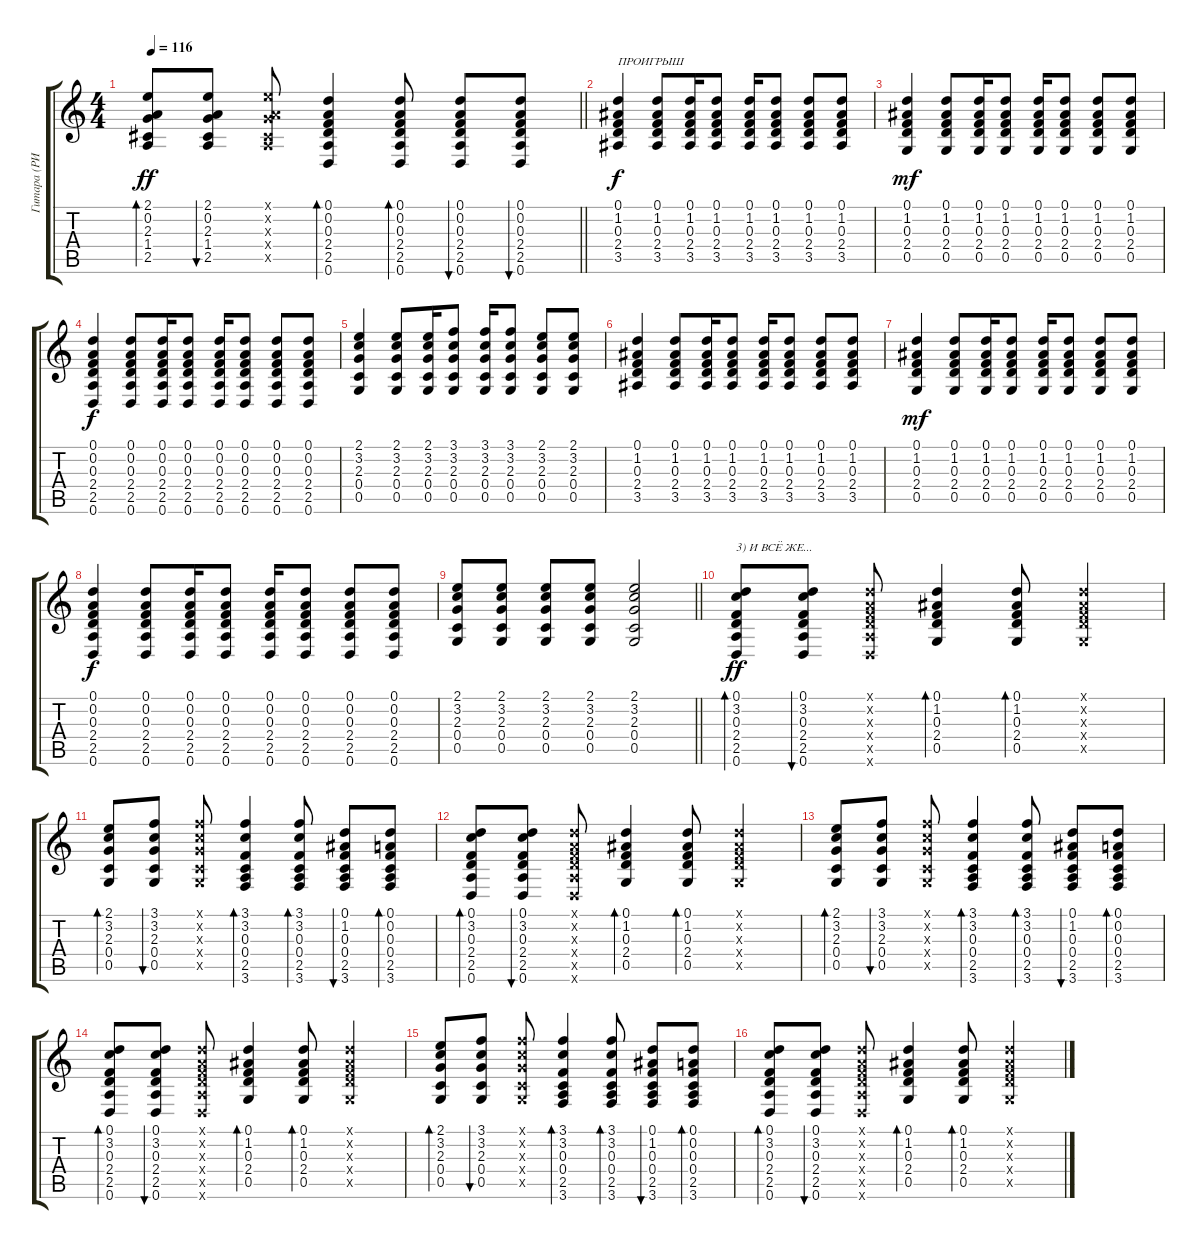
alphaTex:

\track ("Гитара (РИТМ)" "Гитара (РИ") {instrument acousticguitarsteel}
\staff {score tabs}
\tuning (D4 A3 F3 C3 G2 D2) {hide}
\ts (4 4)
\tempo 116
\clef g2
\barLineRight lightlight
\ks c
(2.1 0.2 2.3 1.4 2.5).8{bd 30 dy ff} (2.1 0.2 2.3 1.4 2.5).8{bu 60} (2.1{x} 0.2{x} 2.3{x} 1.4{x} 2.5{x}).8 (0.1 0.2 0.3 2.4 2.5 0.6).4{bd 30} (0.1 0.2 0.3 2.4 2.5 0.6).8{bd 30} (0.1 0.2 0.3 2.4 2.5 0.6).8{bu 60} (0.1 0.2 0.3 2.4 2.5 0.6).8{bu 60} |
(0.1 1.2 0.3 2.4 3.5).4{txt "ПРОИГРЫШ" dy f} (0.1 1.2 0.3 2.4 3.5).8 (0.1 1.2 0.3 2.4 3.5).16 (0.1 1.2 0.3 2.4 3.5).8 (0.1 1.2 0.3 2.4 3.5).16 (0.1 1.2 0.3 2.4 3.5).8 (0.1 1.2 0.3 2.4 3.5).8 (0.1 1.2 0.3 2.4 3.5).8 |
(0.1 1.2 0.3 2.4 0.5).4{dy mf} (0.1 1.2 0.3 2.4 0.5).8 (0.1 1.2 0.3 2.4 0.5).16 (0.1 1.2 0.3 2.4 0.5).8 (0.1 1.2 0.3 2.4 0.5).16 (0.1 1.2 0.3 2.4 0.5).8 (0.1 1.2 0.3 2.4 0.5).8 (0.1 1.2 0.3 2.4 0.5).8 |
(0.1 0.2 0.3 2.4 2.5 0.6).4{dy f} (0.1 0.2 0.3 2.4 2.5 0.6).8 (0.1 0.2 0.3 2.4 2.5 0.6).16 (0.1 0.2 0.3 2.4 2.5 0.6).8 (0.1 0.2 0.3 2.4 2.5 0.6).16 (0.1 0.2 0.3 2.4 2.5 0.6).8 (0.1 0.2 0.3 2.4 2.5 0.6).8 (0.1 0.2 0.3 2.4 2.5 0.6).8 |
(2.1 3.2 2.3 0.4 0.5).4 (2.1 3.2 2.3 0.4 0.5).8 (2.1 3.2 2.3 0.4 0.5).16 (3.1 3.2 2.3 0.4 0.5).8 (3.1 3.2 2.3 0.4 0.5).16 (3.1 3.2 2.3 0.4 0.5).8 (2.1 3.2 2.3 0.4 0.5).8 (2.1 3.2 2.3 0.4 0.5).8 |
(0.1 1.2 0.3 2.4 3.5).4 (0.1 1.2 0.3 2.4 3.5).8 (0.1 1.2 0.3 2.4 3.5).16 (0.1 1.2 0.3 2.4 3.5).8 (0.1 1.2 0.3 2.4 3.5).16 (0.1 1.2 0.3 2.4 3.5).8 (0.1 1.2 0.3 2.4 3.5).8 (0.1 1.2 0.3 2.4 3.5).8 |
(0.1 1.2 0.3 2.4 0.5).4{dy mf} (0.1 1.2 0.3 2.4 0.5).8 (0.1 1.2 0.3 2.4 0.5).16 (0.1 1.2 0.3 2.4 0.5).8 (0.1 1.2 0.3 2.4 0.5).16 (0.1 1.2 0.3 2.4 0.5).8 (0.1 1.2 0.3 2.4 0.5).8 (0.1 1.2 0.3 2.4 0.5).8 |
(0.1 0.2 0.3 2.4 2.5 0.6).4{dy f} (0.1 0.2 0.3 2.4 2.5 0.6).8 (0.1 0.2 0.3 2.4 2.5 0.6).16 (0.1 0.2 0.3 2.4 2.5 0.6).8 (0.1 0.2 0.3 2.4 2.5 0.6).16 (0.1 0.2 0.3 2.4 2.5 0.6).8 (0.1 0.2 0.3 2.4 2.5 0.6).8 (0.1 0.2 0.3 2.4 2.5 0.6).8 |
\barLineRight lightlight
(2.1 3.2 2.3 0.4 0.5).8 (2.1 3.2 2.3 0.4 0.5).8 (2.1 3.2 2.3 0.4 0.5).8 (2.1 3.2 2.3 0.4 0.5).8 (2.1 3.2 2.3 0.4 0.5).2 |
(0.1 3.2 0.3 2.4 2.5 0.6).8{bd 30 txt "3) И ВСЁ ЖЕ..." dy ff} (0.1 3.2 0.3 2.4 2.5 0.6).8{bu 60} (0.1{x} 0.2{x} 0.3{x} 2.4{x} 2.5{x} 0.6{x}).8 (0.1 1.2 0.3 2.4 0.5).4{bd 30} (0.1 1.2 0.3 2.4 0.5).8{bd 30} (0.1{x} 1.2{x} 0.3{x} 2.4{x} 0.5{x}).4 |
(2.1 3.2 2.3 0.4 0.5).8{bd 30} (3.1 3.2 2.3 0.4 0.5).8{bu 30} (3.1{x} 3.2{x} 2.3{x} 0.4{x} 0.5{x}).8 (3.1 3.2 0.3 0.4 2.5 3.6).4{bd 30} (3.1 3.2 0.3 0.4 2.5 3.6).8{bd 30} (0.1 1.2 0.3 0.4 2.5 3.6).8{bu 30} (0.1 0.2 0.3 0.4 2.5 3.6).8{bd 30} |
(0.1 3.2 0.3 2.4 2.5 0.6).8{bd 30} (0.1 3.2 0.3 2.4 2.5 0.6).8{bu 60} (0.1{x} 0.2{x} 0.3{x} 2.4{x} 2.5{x} 0.6{x}).8 (0.1 1.2 0.3 2.4 0.5).4{bd 30} (0.1 1.2 0.3 2.4 0.5).8{bd 30} (0.1{x} 1.2{x} 0.3{x} 2.4{x} 0.5{x}).4 |
(2.1 3.2 2.3 0.4 0.5).8{bd 30} (3.1 3.2 2.3 0.4 0.5).8{bu 30} (3.1{x} 3.2{x} 2.3{x} 0.4{x} 0.5{x}).8 (3.1 3.2 0.3 0.4 2.5 3.6).4{bd 30} (3.1 3.2 0.3 0.4 2.5 3.6).8{bd 30} (0.1 1.2 0.3 0.4 2.5 3.6).8{bu 30} (0.1 0.2 0.3 0.4 2.5 3.6).8{bd 30} |
(0.1 3.2 0.3 2.4 2.5 0.6).8{bd 30} (0.1 3.2 0.3 2.4 2.5 0.6).8{bu 60} (0.1{x} 0.2{x} 0.3{x} 2.4{x} 2.5{x} 0.6{x}).8 (0.1 1.2 0.3 2.4 0.5).4{bd 30} (0.1 1.2 0.3 2.4 0.5).8{bd 30} (0.1{x} 1.2{x} 0.3{x} 2.4{x} 0.5{x}).4 |
(2.1 3.2 2.3 0.4 0.5).8{bd 30} (3.1 3.2 2.3 0.4 0.5).8{bu 30} (3.1{x} 3.2{x} 2.3{x} 0.4{x} 0.5{x}).8 (3.1 3.2 0.3 0.4 2.5 3.6).4{bd 30} (3.1 3.2 0.3 0.4 2.5 3.6).8{bd 30} (0.1 1.2 0.3 0.4 2.5 3.6).8{bu 30} (0.1 0.2 0.3 0.4 2.5 3.6).8{bd 30} |
(0.1 3.2 0.3 2.4 2.5 0.6).8{bd 30} (0.1 3.2 0.3 2.4 2.5 0.6).8{bu 60} (0.1{x} 0.2{x} 0.3{x} 2.4{x} 2.5{x} 0.6{x}).8 (0.1 1.2 0.3 2.4 0.5).4{bd 30} (0.1 1.2 0.3 2.4 0.5).8{bd 30} (0.1{x} 1.2{x} 0.3{x} 2.4{x} 0.5{x}).4
